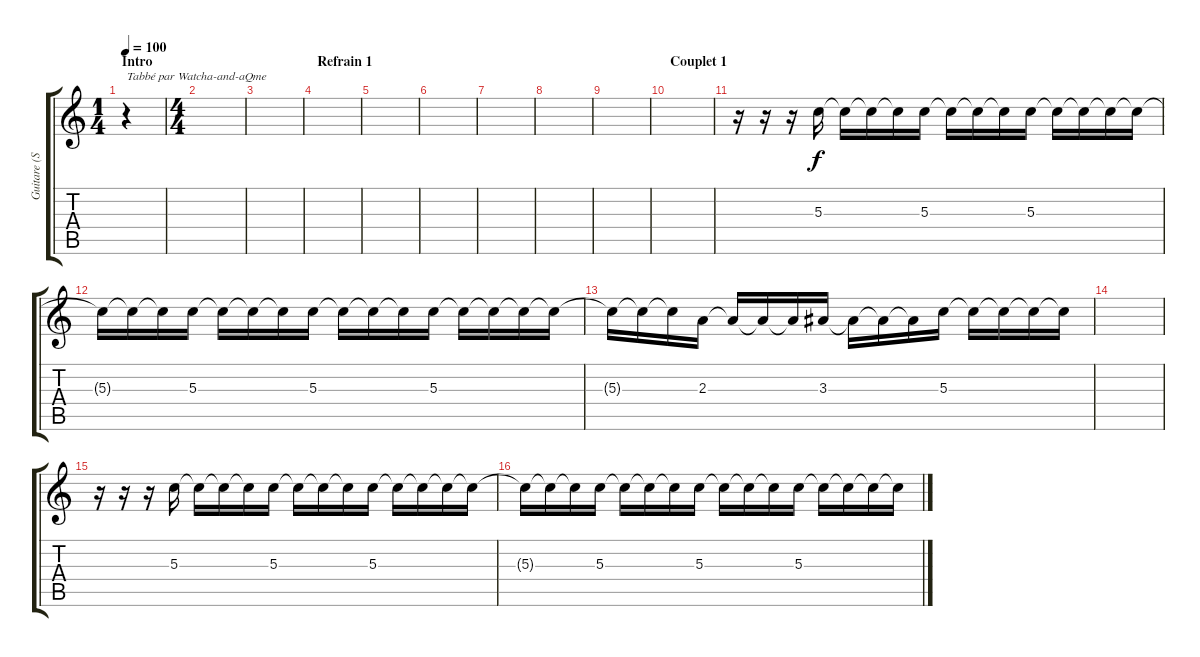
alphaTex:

\track ("Guitare (Son Stéréo Droit)" "Guitare (S") {instrument electricguitarjazz}
\staff {score tabs}
\tuning (E4 B3 G3 D3 A2 E2) {hide}
\ts (1 4)
\section ("" "Intro")
\tempo 100
\clef g2
\ks c
r.4{txt "Tabbé par Watcha-and-aQme" dy f instrument electricguitarjazz} |
\ts (4 4)
|
|
\section ("" "Refrain 1")
|
|
|
|
|
|
\section ("" "Couplet 1")
|
r.16 r.16 r.16 5.3.16 5.3{t}.16 5.3{t}.16 5.3{t}.16 5.3.16 5.3{t}.16 5.3{t}.16 5.3{t}.16 5.3.16 5.3{t}.16 5.3{t}.16 5.3{t}.16 5.3{t}.16 |
5.3{t}.16 5.3{t}.16 5.3{t}.16 5.3.16 5.3{t}.16 5.3{t}.16 5.3{t}.16 5.3.16 5.3{t}.16 5.3{t}.16 5.3{t}.16 5.3.16 5.3{t}.16 5.3{t}.16 5.3{t}.16 5.3{t}.16 |
5.3{t}.16 5.3{t}.16 5.3{t}.16 2.3.16 2.3{t}.16 2.3{t}.16 2.3{t}.16 3.3.16 3.3{t}.16 3.3{t}.16 3.3{t}.16 5.3.16 5.3{t}.16 5.3{t}.16 5.3{t}.16 5.3{t}.16 |
|
r.16 r.16 r.16 5.3.16 5.3{t}.16 5.3{t}.16 5.3{t}.16 5.3.16 5.3{t}.16 5.3{t}.16 5.3{t}.16 5.3.16 5.3{t}.16 5.3{t}.16 5.3{t}.16 5.3{t}.16 |
5.3{t}.16 5.3{t}.16 5.3{t}.16 5.3.16 5.3{t}.16 5.3{t}.16 5.3{t}.16 5.3.16 5.3{t}.16 5.3{t}.16 5.3{t}.16 5.3.16 5.3{t}.16 5.3{t}.16 5.3{t}.16 5.3{t}.16
